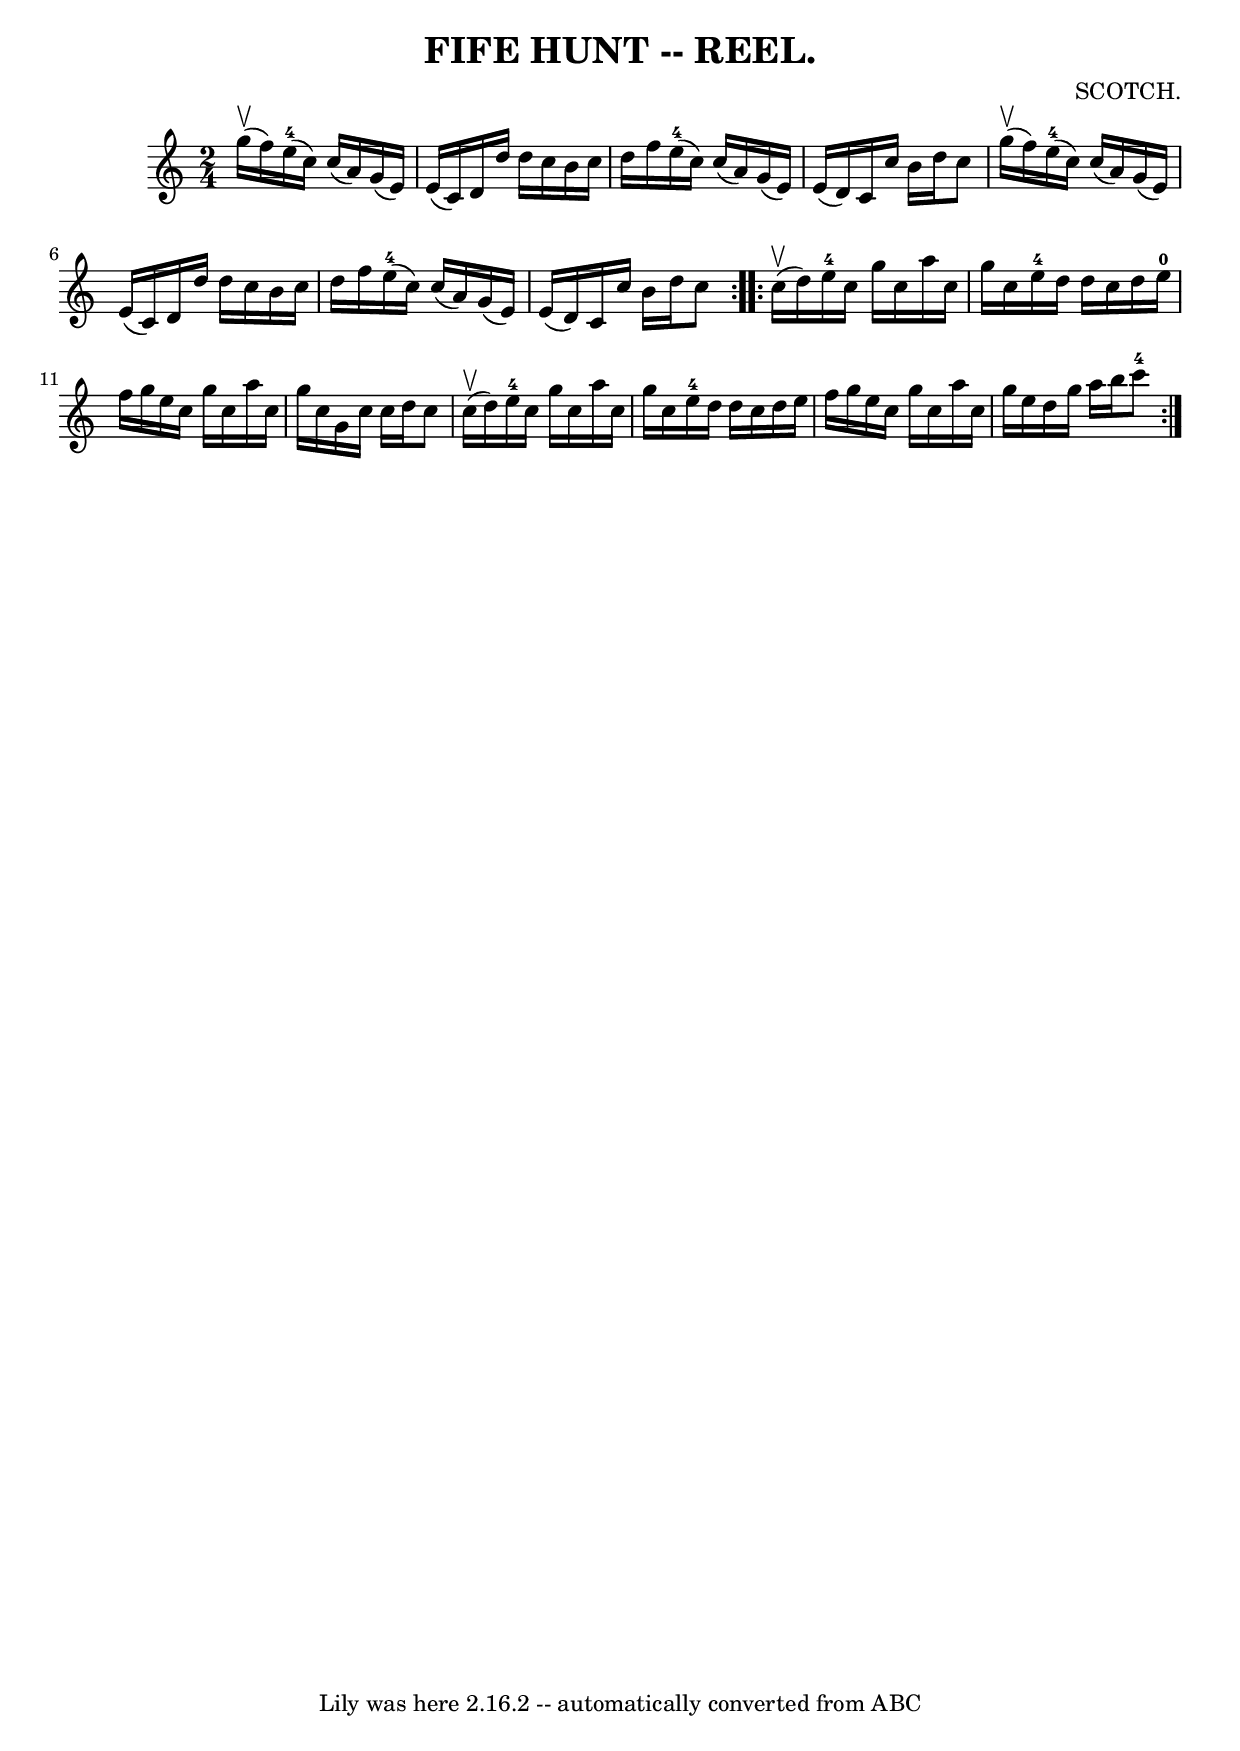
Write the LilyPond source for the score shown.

\version "2.7.40"
\include "Mammoth.ily"
\header {
	%% book = "Coles"
	composer = "SCOTCH."
	crossRefNumber = "7"
	footnotes = ""
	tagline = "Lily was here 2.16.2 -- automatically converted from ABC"
	title = "FIFE HUNT -- REEL."
}
voicedefault =  {
\set Score.defaultBarType = "empty"

\repeat volta 2 {
\time 2/4 \key c \major g''16 (^\upbow f''16) |
 e''16-4(
 c''16) c''16 (a'16) g'16 (e'16) e'16 (c'16) 
|
 d'16 d''16 d''16 c''16 b'16 c''16 d''16 f''16  
|
 e''16-4(c''16) c''16 (a'16) g'16 (e'16)   
e'16 (d'16) |
 c'16 c''16 b'16 d''16 c''8 g''16 
(^\upbow f''16) |
 e''16-4(c''16) c''16 (a'16  
-) g'16 (e'16) e'16 (c'16) |
 d'16 d''16 d''16    
c''16 b'16 c''16 d''16 f''16  |
 e''16-4(c''16)  
 c''16 (a'16) g'16 (e'16) e'16 (d'16) |
 c'16    
c''16 b'16 d''16 c''8  }     \repeat volta 2 { c''16 (^\upbow   
d''16) |
 e''16-4 c''16 g''16 c''16 a''16 c''16    
g''16 c''16  |
 e''16-4 d''16 d''16 c''16 d''16    
e''16-0 f''16 g''16  |
 e''16 c''16 g''16 c''16    
a''16 c''16 g''16 c''16  |
 g'16 c''16 c''16 d''16    
c''8 c''16 (^\upbow d''16) |
 e''16-4 c''16 g''16 
 c''16 a''16 c''16 g''16 c''16  |
 e''16-4 d''16    
d''16 c''16 d''16 e''16 f''16 g''16  |
 e''16 c''16   
 g''16 c''16 a''16 c''16 g''16 e''16  |
 d''16 g''16  
 a''16 b''16 c'''8-4 }   
}

\score{
    <<

	\context Staff="default"
	{
	    \voicedefault 
	}

    >>
	\layout {
	}
	\midi {}
}
